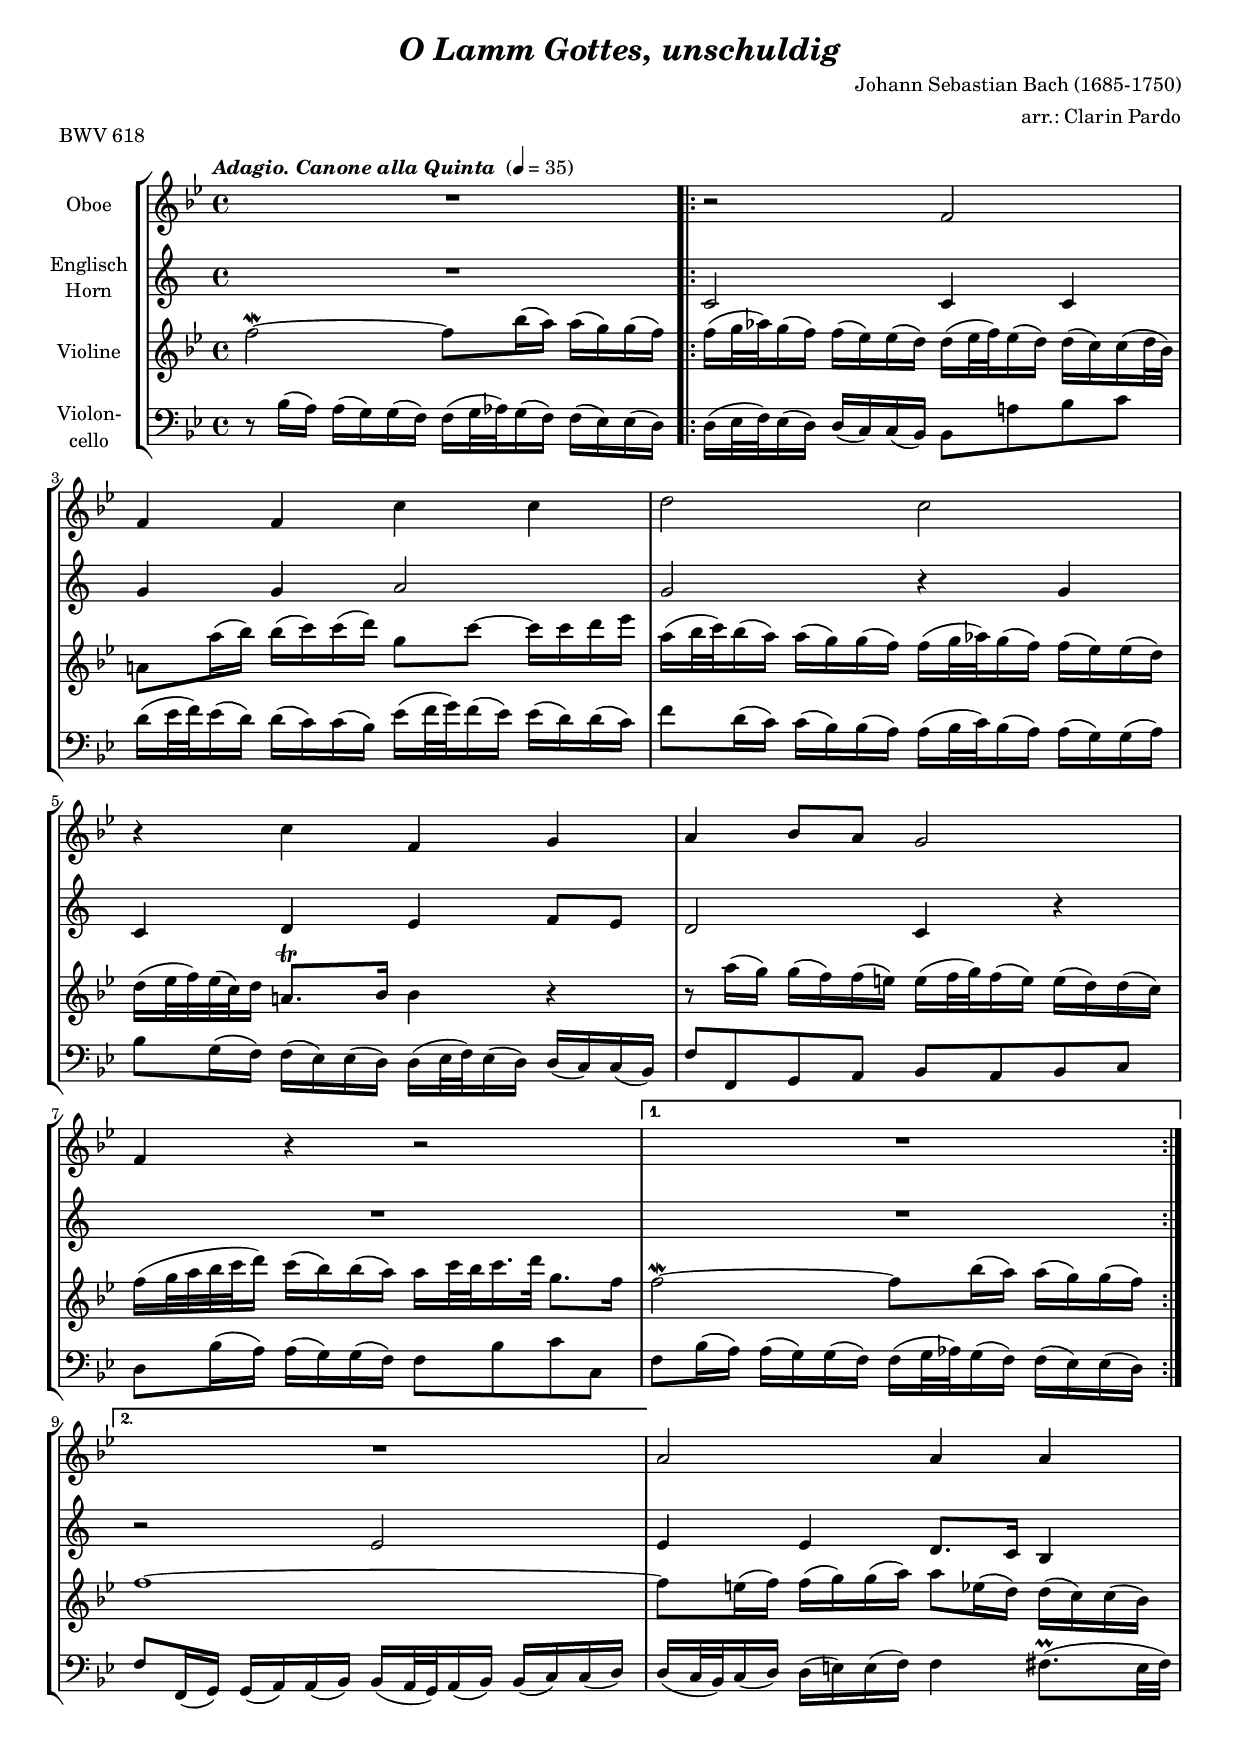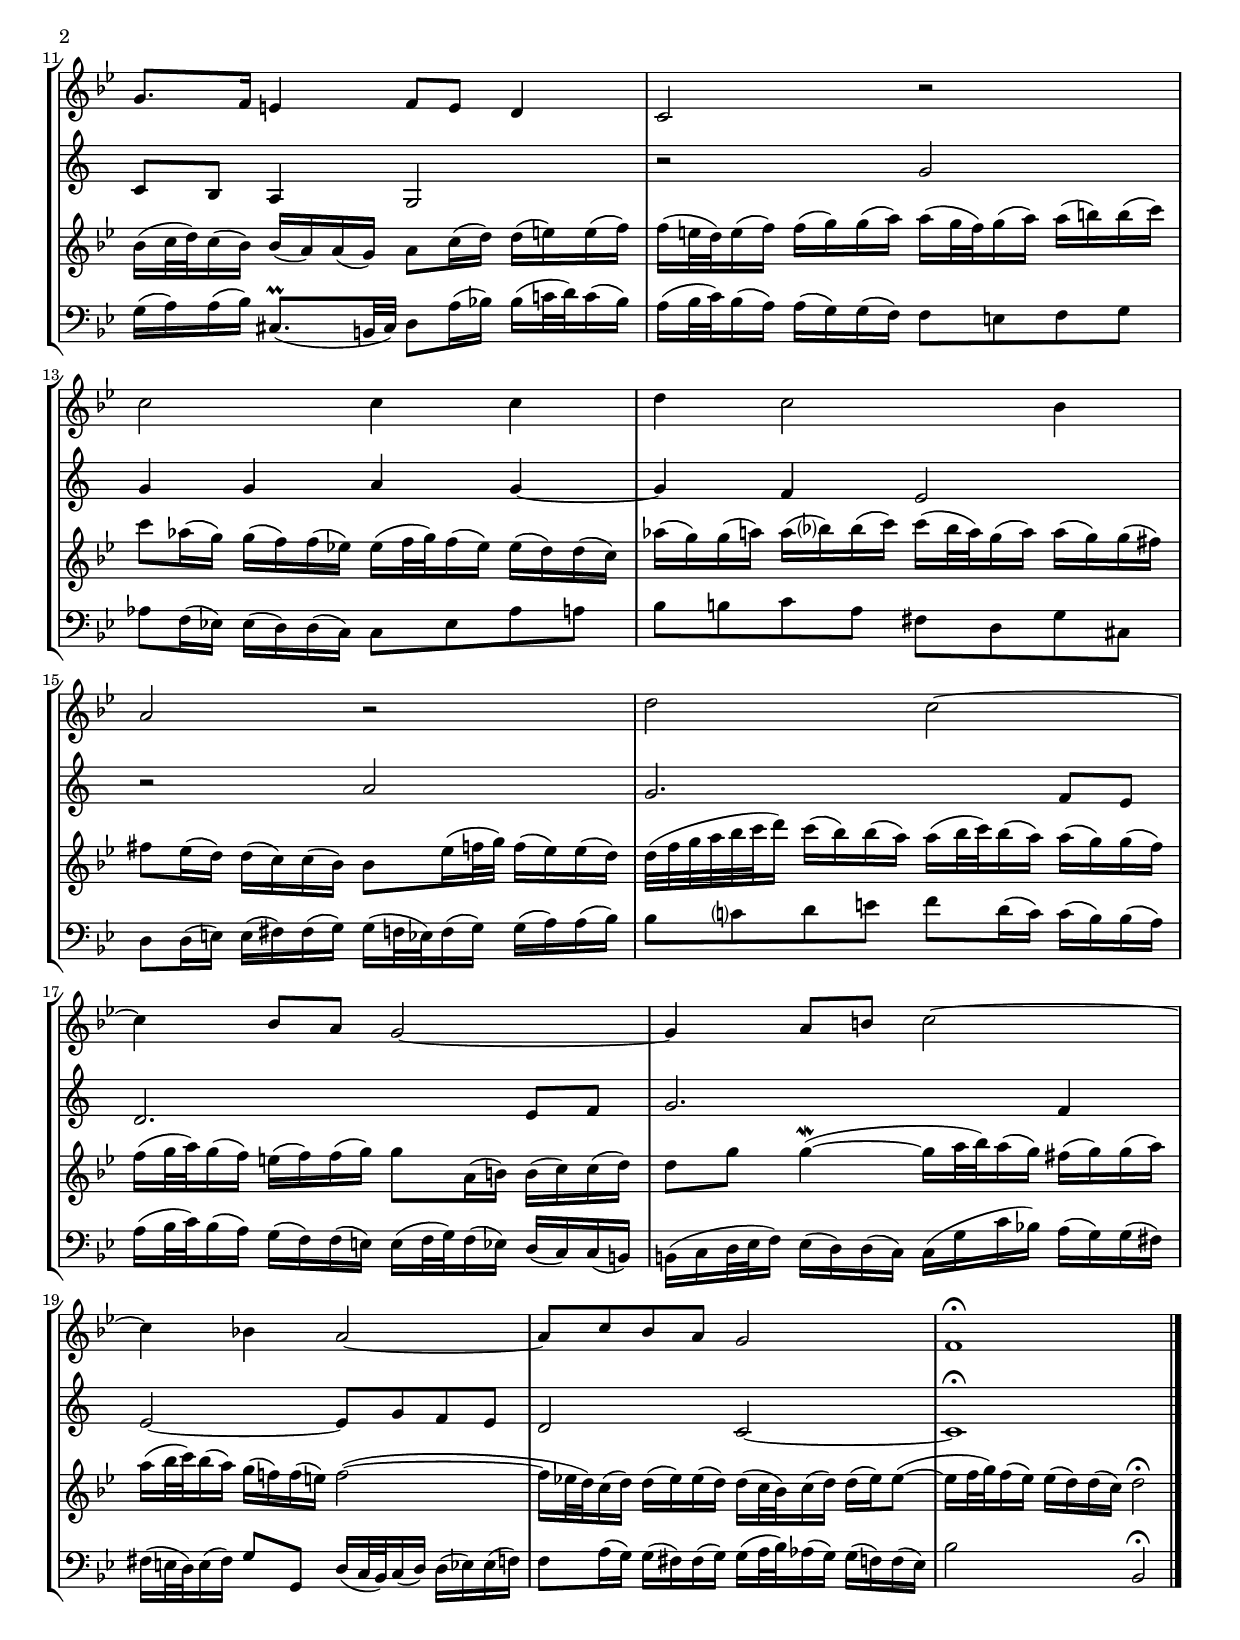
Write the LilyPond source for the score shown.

\version "2.18.2"
\include "deutsch.ly"
  
#(set-global-staff-size 17.15)

\header {
  title     = \markup \bold \italic "O Lamm Gottes, unschuldig"
  composer  = "Johann Sebastian Bach (1685-1750)"
  arranger  = "arr.: Clarin Pardo"
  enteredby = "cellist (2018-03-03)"
  piece     = "BWV 618"
}

voiceconsts = {
  \key f \major
  \time 4/4
  \clef "treble"
%  \numericTimeSignature
  \compressFullBarRests
  % Set default beaming for all staves
% \set Timing.beamExceptions = #'()
% \set Timing.baseMoment     = #(ly:make-moment 1 4)
% \set Timing.beatStructure  = #'(1 1 1)
  \tempo \markup \italic "Adagio. Canone alla Quinta " 4=35
}

micl = "clarinet"
mifl = "flute"
miob = "oboe"
mifh = "french horn"
misx = "tenor sax"
mist = "string ensemble 1"
miba = "cello"

pizz = \markup \bold \italic "pizz."

va = \relative c' {
  \voiceconsts

  R1
  \repeat volta 2 {
    r2 c
    c4 c g' g
    a2 g
    r4 g c, d
    e f8 e d2
    c4 r r2
  }
  \alternative {
    { R1 }
    { R }
  }
  e2 e4 e

  d8. c16 h4 c8 h a4
  g2 r
  g' g4 g
  a g2 f4
  e2 r
  a g~
  g4 f8 e d2~
  d4 e8 fis g2~
  g4 f! e2~

  e8 g f e
  d2
  c1\fermata \bar "|."
}

vb = \relative c {
  \voiceconsts

  R1
  \repeat volta 2 {
    f2 f4 f
    c' c d2
    c r4 c
    f, g a b8 a
    g2 f4 r
    R1
  }
  \alternative {
    { R }
    { r2 a }
  }
  a4 a g8. f16 e4

  f8 e d4 c2
  r c'
  c4 c d c~
  c b a2
  r d
  c2. b8 a
  g2. a8 b
  c2. b4
  a2~ a8 c b a
  g2 f~

  f1\fermata \bar "|."
}

vc = \relative c'' {
  \voiceconsts

  c2~\mordent c8 f16( e) e( d) d( c)
  \repeat volta 2 {
    c( d32 es) d16( c) c( b) b( a) a( b32 c) b16( a) a( g) g( a32 f)
    e!8 e'16( f) f( g) g( a) d,8 g~ g16 g a b

    e,( f32 g) f16( e) e( d) d( c) c( d32 es) d16( c) c( b) b( a)
    a( b32 c) b( g) a16 e!8.\trill f16 f4 r
    r8 e'16( d) d( c) c( h) h( c32 d) c16( h) h( a) a( g)

    c( d32 e f g a16) g( f) f( e) e g32 f g16. a32 d,8. c16
  }
  \alternative {
    { c2~\mordent c8 f16( e) e( d) d( c) }
    { c1~ }
  }
  c8 h16( c) c( d) d( e) e8 b16( a) a( g) g( f)

  f( g32 a) g16( f) f( e) e( d) e8 g16( a) a( h) h( c)
  c( h32 a) h16( c) c( d) d( e) e( d32 c) d16( e) e( fis) fis( g)

  g8 es16( d) d( c) c( b!) b( c32 d) c16( b) b( a) a( g)
  es'( d) d( e) e( f?) f( g) g( f32 e) d16( e) e( d) d( cis)

  cis8 b16( a) a( g) g( f) f8 b16( c!32 d) c16( b) b( a)
  a32( c d e f g a16) g( f) f( e) e( f32 g) f16( e) e( d) d( c)

  c( d32 e) d16( c) h( c) c( d) d8 e,16( fis) fis( g) g( a)
  a8 d d4(~\mordent d16 e32 f) e16( d) cis( d) d( e)
  e( f32 g) f16( e) d( c!) c( h) c2(~

  c16 b!32 a) g16( a) a( b) b( a) a( g32 f) g16( a) a( b) b8(~
  b16 c32 d) c16( b) b( a) a( g) a2\fermata \bar "|."
}

vd = \relative c {
  \voiceconsts
  \clef "bass"
  
  r8 f16( e) e( d) d( c) c( d32 es) d16( c) c( b) b( a)
  \repeat volta 2 {
    a( b32 c) b16( a) a( g) g( f) f8 e'! f g

    a16( b32 c) b16( a) a( g) g( f) b( c32 d) c16( b) b( a) a( g)
    c8 a16( g) g( f) f( e) e( f32 g) f16( e) e( d) d( e)

    f8 d16( c) c( b) b( a) a( b32 c) b16( a) a( g) g( f)
    c'8 c, d e f e f g
    a f'16( e) e( d) d( c) c8 f g g,
  }
  \alternative {
    { c f16( e) e( d) d( c) c( d32 es) d16( c) c( b) b( a) }
    { c8 c,16( d) d( e) e( f) f( e32 d) e16( f) f( g) g( a) }
  }

  a( g32 f) g16( a) a( h) h( c) c4 cis8.(\prall h32 cis)
  d16( e) e( f) gis,8.(\prall fis32 gis) a8 e'16( f!) f( g!32 a) g16( f)
  e( f32 g) f16( e) e( d) d( c) c8 h c d

  es c16( b!) b( a) a( g) g8 b es e
  f fis g e cis a d gis,
  a a16( h) h( cis) cis( d) d( c32 b) c16( d) d( e) e( f)

  f8 g? a h c a16( g) g( f) f( e)
  e( f32 g) f16( e) d( c) c( h) h( c32 d) c16( b) a( g) g( fis)

  fis( g a32 b c16) b( a) a( g) g( d' g f!) e( d) d( cis)
  cis( h32 a) h16( cis) d8 d, a'16( g32 f) g16( a) a( b) b( c)

  c8 e16( d) d( cis) cis( d) d( e32 f) es16( d) d( c) c( b)
  f'2 f,\fermata \bar "|."
}


music = \new StaffGroup <<
      \new Staff {
	\set Staff.midiInstrument = \miob
	\set Staff.instrumentName = \markup \center-column { "Oboe" }
	\transpose f b { \va }
      }

      \new Staff {
	\set Staff.midiInstrument = \mifh
	\set Staff.instrumentName = \markup \center-column { "Englisch" "Horn" }
	\transpose f c' { \vb }
%	\transpose f b { \vb }
      }

      \new Staff {
	\set Staff.midiInstrument = \mist
	\set Staff.instrumentName = \markup \center-column { "Violine" }
	\transpose f b { \vc }
      }

      \new Staff {
	\set Staff.midiInstrument = \miba
	\set Staff.instrumentName = \markup \center-column { "Violon-" "cello" }
	\transpose f b { \vd }
      }
>>

\book {
  \score {
    \music
    \layout {}
  }

  \score {
    \unfoldRepeats \music

    \midi {
      \context {
        \Score
      }
    }
  }
}
